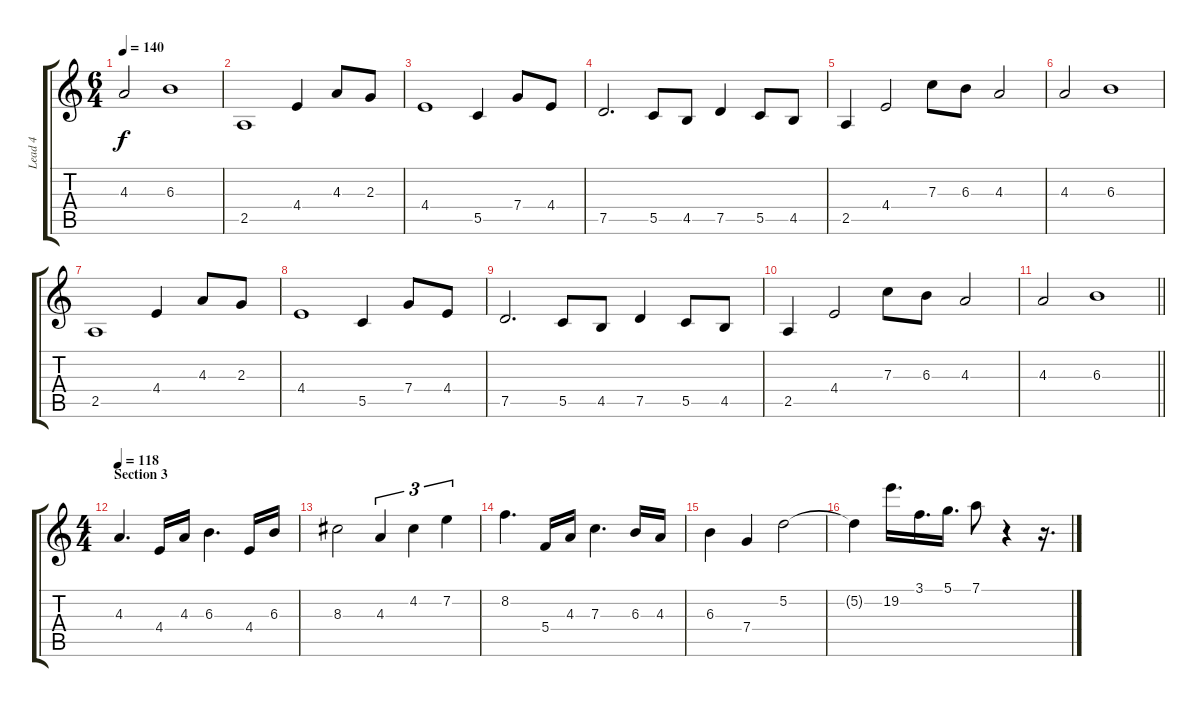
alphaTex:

\track ("Lead 4" "Lead 4") {instrument overdrivenguitar}
\staff {score tabs}
\tuning (D4 A3 F3 C3 G2 C2) {hide}
\ts (6 4)
\tempo 140
\clef g2
\ks c
4.3.2{dy f} 6.3.1 |
2.5.1 4.4.4 4.3.8 2.3.8 |
4.4.1 5.5.4 7.4.8 4.4.8 |
7.5.2{d} 5.5.8 4.5.8 7.5.4 5.5.8 4.5.8 |
2.5.4 4.4.2 7.3.8 6.3.8 4.3.2 |
4.3.2 6.3.1 |
2.5.1 4.4.4 4.3.8 2.3.8 |
4.4.1 5.5.4 7.4.8 4.4.8 |
7.5.2{d} 5.5.8 4.5.8 7.5.4 5.5.8 4.5.8 |
2.5.4 4.4.2 7.3.8 6.3.8 4.3.2 |
\barLineRight lightlight
4.3.2 6.3.1 |
\ts (4 4)
\section ("" "Section 3")
\tempo 118
4.3.4{d} 4.4.16 4.3.16 6.3.4{d} 4.4.16 6.3.16 |
8.3.2 4.3.4{tu (3 2)} 4.2.4{tu (3 2)} 7.2.4{tu (3 2)} |
8.2.4{d} 5.4.16 4.3.16 7.3.4{d} 6.3.16 4.3.16 |
6.3.4 7.4.4 5.2.2 |
5.2{t}.4 19.2.16{d} 3.1.16{d} 5.1.16{d} 7.1.8 r.4 r.16{d}
